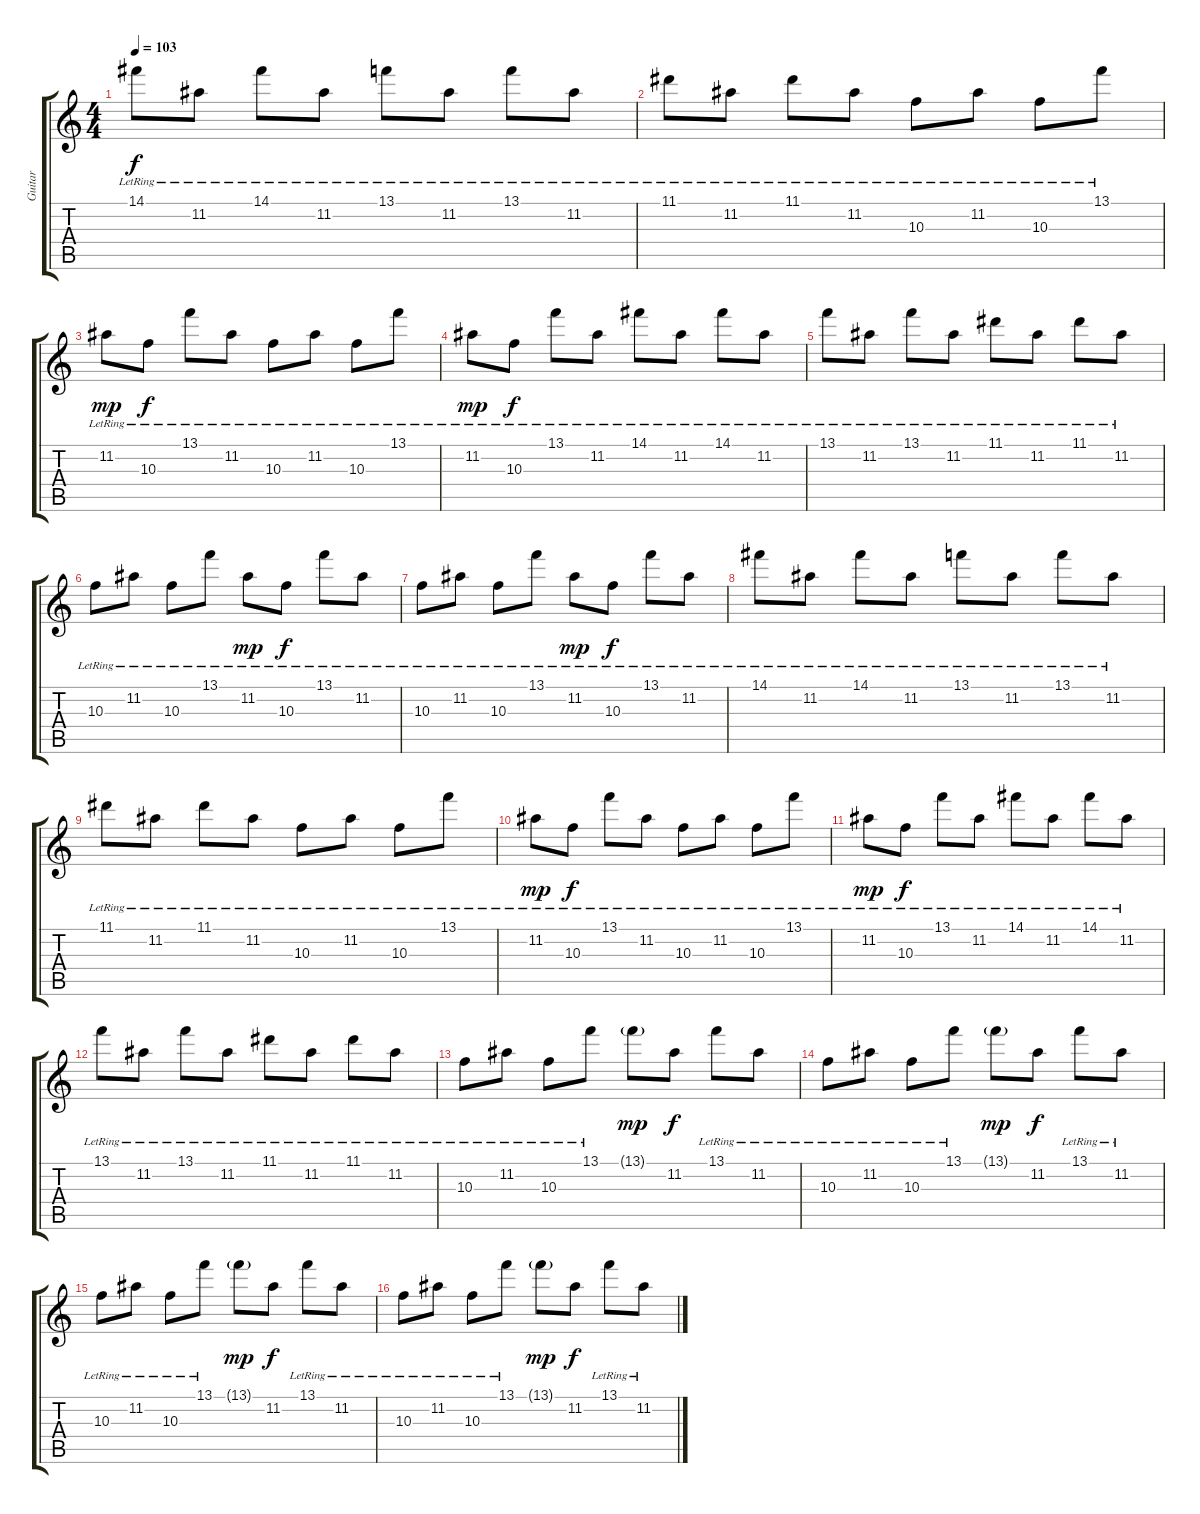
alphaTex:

\track ("Guitar" "Guitar") {instrument electricguitarjazz}
\staff {score tabs}
\tuning (E4 B3 G3 D3 A2 E2) {hide}
\ts (4 4)
\tempo 103
\clef g2
\ks c
14.1{lr}.8{dy f} 11.2{lr}.8 14.1{lr}.8 11.2{lr}.8 13.1{lr}.8 11.2{lr}.8 13.1{lr}.8 11.2{lr}.8 |
11.1{lr}.8 11.2{lr}.8 11.1{lr}.8 11.2{lr}.8 10.3{lr}.8 11.2{lr}.8 10.3{lr}.8 13.1{lr}.8 |
11.2{lr}.8{dy mp} 10.3{lr}.8{dy f} 13.1{lr}.8 11.2{lr}.8 10.3{lr}.8 11.2{lr}.8 10.3{lr}.8 13.1{lr}.8 |
11.2{lr}.8{dy mp} 10.3{lr}.8{dy f} 13.1{lr}.8 11.2{lr}.8 14.1{lr}.8 11.2{lr}.8 14.1{lr}.8 11.2{lr}.8 |
13.1{lr}.8 11.2{lr}.8 13.1{lr}.8 11.2{lr}.8 11.1{lr}.8 11.2{lr}.8 11.1{lr}.8 11.2{lr}.8 |
10.3{lr}.8 11.2{lr}.8 10.3{lr}.8 13.1{lr}.8 11.2{lr}.8{dy mp} 10.3{lr}.8{dy f} 13.1{lr}.8 11.2{lr}.8 |
10.3{lr}.8 11.2{lr}.8 10.3{lr}.8 13.1{lr}.8 11.2{lr}.8{dy mp} 10.3{lr}.8{dy f} 13.1{lr}.8 11.2{lr}.8 |
14.1{lr}.8 11.2{lr}.8 14.1{lr}.8 11.2{lr}.8 13.1{lr}.8 11.2{lr}.8 13.1{lr}.8 11.2{lr}.8 |
11.1{lr}.8 11.2{lr}.8 11.1{lr}.8 11.2{lr}.8 10.3{lr}.8 11.2{lr}.8 10.3{lr}.8 13.1{lr}.8 |
11.2{lr}.8{dy mp} 10.3{lr}.8{dy f} 13.1{lr}.8 11.2{lr}.8 10.3{lr}.8 11.2{lr}.8 10.3{lr}.8 13.1{lr}.8 |
11.2{lr}.8{dy mp} 10.3{lr}.8{dy f} 13.1{lr}.8 11.2{lr}.8 14.1{lr}.8 11.2{lr}.8 14.1{lr}.8 11.2{lr}.8 |
13.1{lr}.8 11.2{lr}.8 13.1{lr}.8 11.2{lr}.8 11.1{lr}.8 11.2{lr}.8 11.1{lr}.8 11.2{lr}.8 |
10.3{lr}.8 11.2{lr}.8 10.3{lr}.8 13.1{lr}.8 13.1{g}.8{dy mp} 11.2.8{dy f} 13.1{lr}.8 11.2{lr}.8 |
10.3{lr}.8 11.2{lr}.8 10.3{lr}.8 13.1{lr}.8 13.1{g}.8{dy mp} 11.2.8{dy f} 13.1{lr}.8 11.2{lr}.8 |
10.3{lr}.8 11.2{lr}.8 10.3{lr}.8 13.1{lr}.8 13.1{g}.8{dy mp} 11.2.8{dy f} 13.1{lr}.8 11.2{lr}.8 |
10.3{lr}.8 11.2{lr}.8 10.3{lr}.8 13.1{lr}.8 13.1{g}.8{dy mp} 11.2.8{dy f} 13.1{lr}.8 11.2{lr}.8
